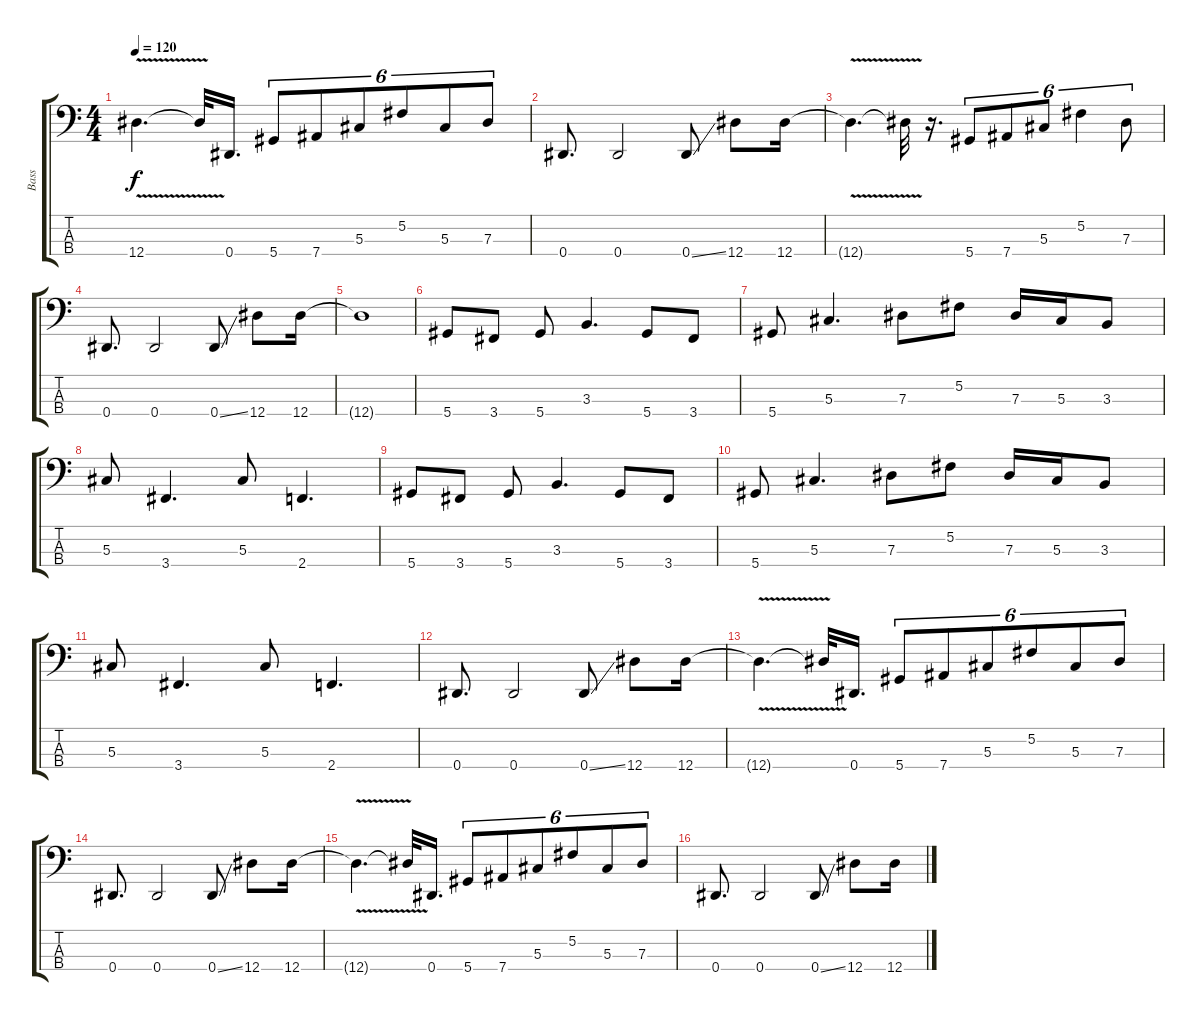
\track ("Bass" "Bass") {instrument electricbassfinger}
\staff {score tabs}
\tuning (Gb2 Db2 Ab1 Eb1) {hide}
\ts (4 4)
\tempo 120
\clef f4
\ks c
12.4{v t}.4{d dy f} 12.4{t}.32 0.4.16{d} 5.4.8{tu (6 4)} 7.4.8{tu (6 4)} 5.3.8{tu (6 4)} 5.2.8{tu (6 4)} 5.3.8{tu (6 4)} 7.3.8{tu (6 4)} |
0.4.8{d} 0.4.2 0.4{ss}.8 12.4.8 12.4.16 |
12.4{v t}.4{d} 12.4{t}.32 r.16{d} 5.4.8{tu (6 4)} 7.4.8{tu (6 4)} 5.3.8{tu (6 4)} 5.2.4{tu (6 4)} 7.3.8{tu (6 4)} |
0.4.8{d} 0.4.2 0.4{ss}.8 12.4.8 12.4.16 |
12.4{t}.1 |
5.4.8 3.4.8 5.4.8 3.3.4{d} 5.4.8 3.4.8 |
5.4.8 5.3.4{d} 7.3.8 5.2.8 7.3.16 5.3.16 3.3.8 |
5.3.8 3.4.4{d} 5.3.8 2.4.4{d} |
5.4.8 3.4.8 5.4.8 3.3.4{d} 5.4.8 3.4.8 |
5.4.8 5.3.4{d} 7.3.8 5.2.8 7.3.16 5.3.16 3.3.8 |
5.3.8 3.4.4{d} 5.3.8 2.4.4{d} |
0.4.8{d} 0.4.2 0.4{ss}.8 12.4.8 12.4.16 |
12.4{v t}.4{d} 12.4{t}.32 0.4.16{d} 5.4.8{tu (6 4)} 7.4.8{tu (6 4)} 5.3.8{tu (6 4)} 5.2.8{tu (6 4)} 5.3.8{tu (6 4)} 7.3.8{tu (6 4)} |
0.4.8{d} 0.4.2 0.4{ss}.8 12.4.8 12.4.16 |
12.4{v t}.4{d} 12.4{t}.32 0.4.16{d} 5.4.8{tu (6 4)} 7.4.8{tu (6 4)} 5.3.8{tu (6 4)} 5.2.8{tu (6 4)} 5.3.8{tu (6 4)} 7.3.8{tu (6 4)} |
0.4.8{d} 0.4.2 0.4{ss}.8 12.4.8 12.4.16
